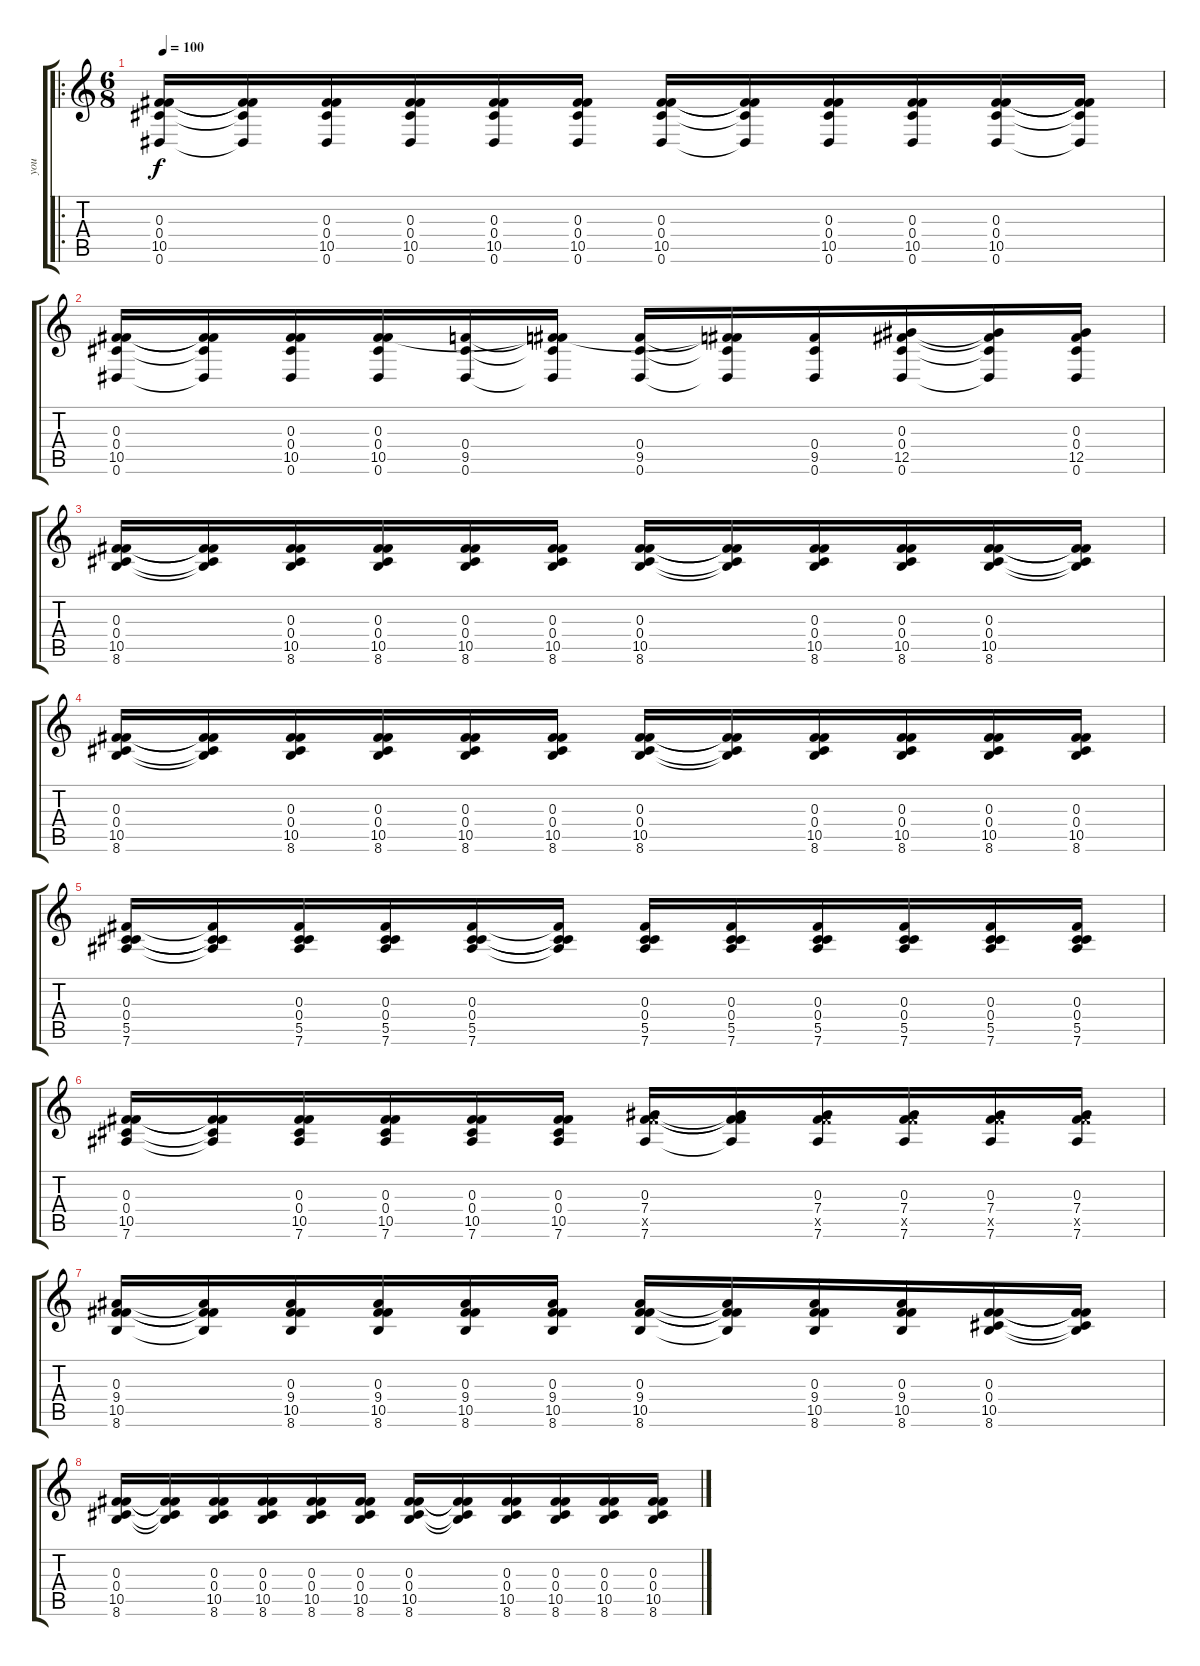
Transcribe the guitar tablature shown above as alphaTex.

\track ("you" "you") {instrument electricguitarjazz}
\staff {score tabs}
\tuning (Eb4 Bb3 Gb3 Db3 Ab2 Eb2) {hide}
\ro
\ts (6 8)
\tempo 100
\clef g2
\ks c
(0.3 0.4 10.5 0.6).16{dy f instrument overdrivenguitar} (0.3{t} 0.4{t} 10.5{t} 0.6{t}).16 (0.3 0.4 10.5 0.6).16 (0.3 0.4 10.5 0.6).16 (0.3 0.4 10.5 0.6).16 (0.3 0.4 10.5 0.6).16 (0.3 0.4 10.5 0.6).16 (0.3{t} 0.4{t} 10.5{t} 0.6{t}).16 (0.3 0.4 10.5 0.6).16 (0.3 0.4 10.5 0.6).16 (0.3 0.4 10.5 0.6).16 (0.3{t} 0.4{t} 10.5{t} 0.6{t}).16 |
(0.3 0.4 10.5 0.6).16 (0.3{t} 0.4{t} 10.5{t} 0.6{t}).16 (0.3 0.4 10.5 0.6).16 (0.3 0.4 10.5 0.6).16 (0.4 9.5 0.6).16 (0.3{t} 0.4{t} 9.5{t} 0.6{t}).16 (0.4 9.5 0.6).16 (0.3{t} 0.4{t} 9.5{t} 0.6{t}).16 (0.4 9.5 0.6).16 (0.3 0.4 12.5 0.6).16 (0.3{t} 0.4{t} 12.5{t} 0.6{t}).16 (0.3 0.4 12.5 0.6).16 |
(0.3 0.4 10.5 8.6).16 (0.3{t} 0.4{t} 10.5{t} 8.6{t}).16 (0.3 0.4 10.5 8.6).16 (0.3 0.4 10.5 8.6).16 (0.3 0.4 10.5 8.6).16 (0.3 0.4 10.5 8.6).16 (0.3 0.4 10.5 8.6).16 (0.3{t} 0.4{t} 10.5{t} 8.6{t}).16 (0.3 0.4 10.5 8.6).16 (0.3 0.4 10.5 8.6).16 (0.3 0.4 10.5 8.6).16 (0.3{t} 0.4{t} 10.5{t} 8.6{t}).16 |
(0.3 0.4 10.5 8.6).16 (0.3{t} 0.4{t} 10.5{t} 8.6{t}).16 (0.3 0.4 10.5 8.6).16 (0.3 0.4 10.5 8.6).16 (0.3 0.4 10.5 8.6).16 (0.3 0.4 10.5 8.6).16 (0.3 0.4 10.5 8.6).16 (0.3{t} 0.4{t} 10.5{t} 8.6{t}).16 (0.3 0.4 10.5 8.6).16 (0.3 0.4 10.5 8.6).16 (0.3 0.4 10.5 8.6).16 (0.3 0.4 10.5 8.6).16 |
(0.3 0.4 5.5 7.6).16 (0.3{t} 0.4{t} 5.5{t} 7.6{t}).16 (0.3 0.4 5.5 7.6).16 (0.3 0.4 5.5 7.6).16 (0.3 0.4 5.5 7.6).16 (0.3{t} 0.4{t} 5.5{t} 7.6{t}).16 (0.3 0.4 5.5 7.6).16 (0.3 0.4 5.5 7.6).16 (0.3 0.4 5.5 7.6).16 (0.3 0.4 5.5 7.6).16 (0.3 0.4 5.5 7.6).16 (0.3 0.4 5.5 7.6).16 |
(0.3 0.4 10.5 7.6).16 (0.3{t} 0.4{t} 10.5{t} 7.6{t}).16 (0.3 0.4 10.5 7.6).16 (0.3 0.4 10.5 7.6).16 (0.3 0.4 10.5 7.6).16 (0.3 0.4 10.5 7.6).16 (0.3 7.4 10.5{x} 7.6).16 (0.3{t} 7.4{t} 10.5{t} 7.6{t}).16 (0.3 7.4 10.5{x} 7.6).16 (0.3 7.4 10.5{x} 7.6).16 (0.3 7.4 10.5{x} 7.6).16 (0.3 7.4 10.5{x} 7.6).16 |
(0.3 9.4 10.5 8.6).16 (0.3{t} 9.4{t} 10.5{t} 8.6{t}).16 (0.3 9.4 10.5 8.6).16 (0.3 9.4 10.5 8.6).16 (0.3 9.4 10.5 8.6).16 (0.3 9.4 10.5 8.6).16 (0.3 9.4 10.5 8.6).16 (0.3{t} 9.4{t} 10.5{t} 8.6{t}).16 (0.3 9.4 10.5 8.6).16 (0.3 9.4 10.5 8.6).16 (0.3 0.4 10.5 8.6).16 (0.3{t} 0.4{t} 10.5{t} 8.6{t}).16 |
(0.3 0.4 10.5 8.6).16 (0.3{t} 0.4{t} 10.5{t} 8.6{t}).16 (0.3 0.4 10.5 8.6).16 (0.3 0.4 10.5 8.6).16 (0.3 0.4 10.5 8.6).16 (0.3 0.4 10.5 8.6).16 (0.3 0.4 10.5 8.6).16 (0.3{t} 0.4{t} 10.5{t} 8.6{t}).16 (0.3 0.4 10.5 8.6).16 (0.3 0.4 10.5 8.6).16 (0.3 0.4 10.5 8.6).16 (0.3 0.4 10.5 8.6).16
